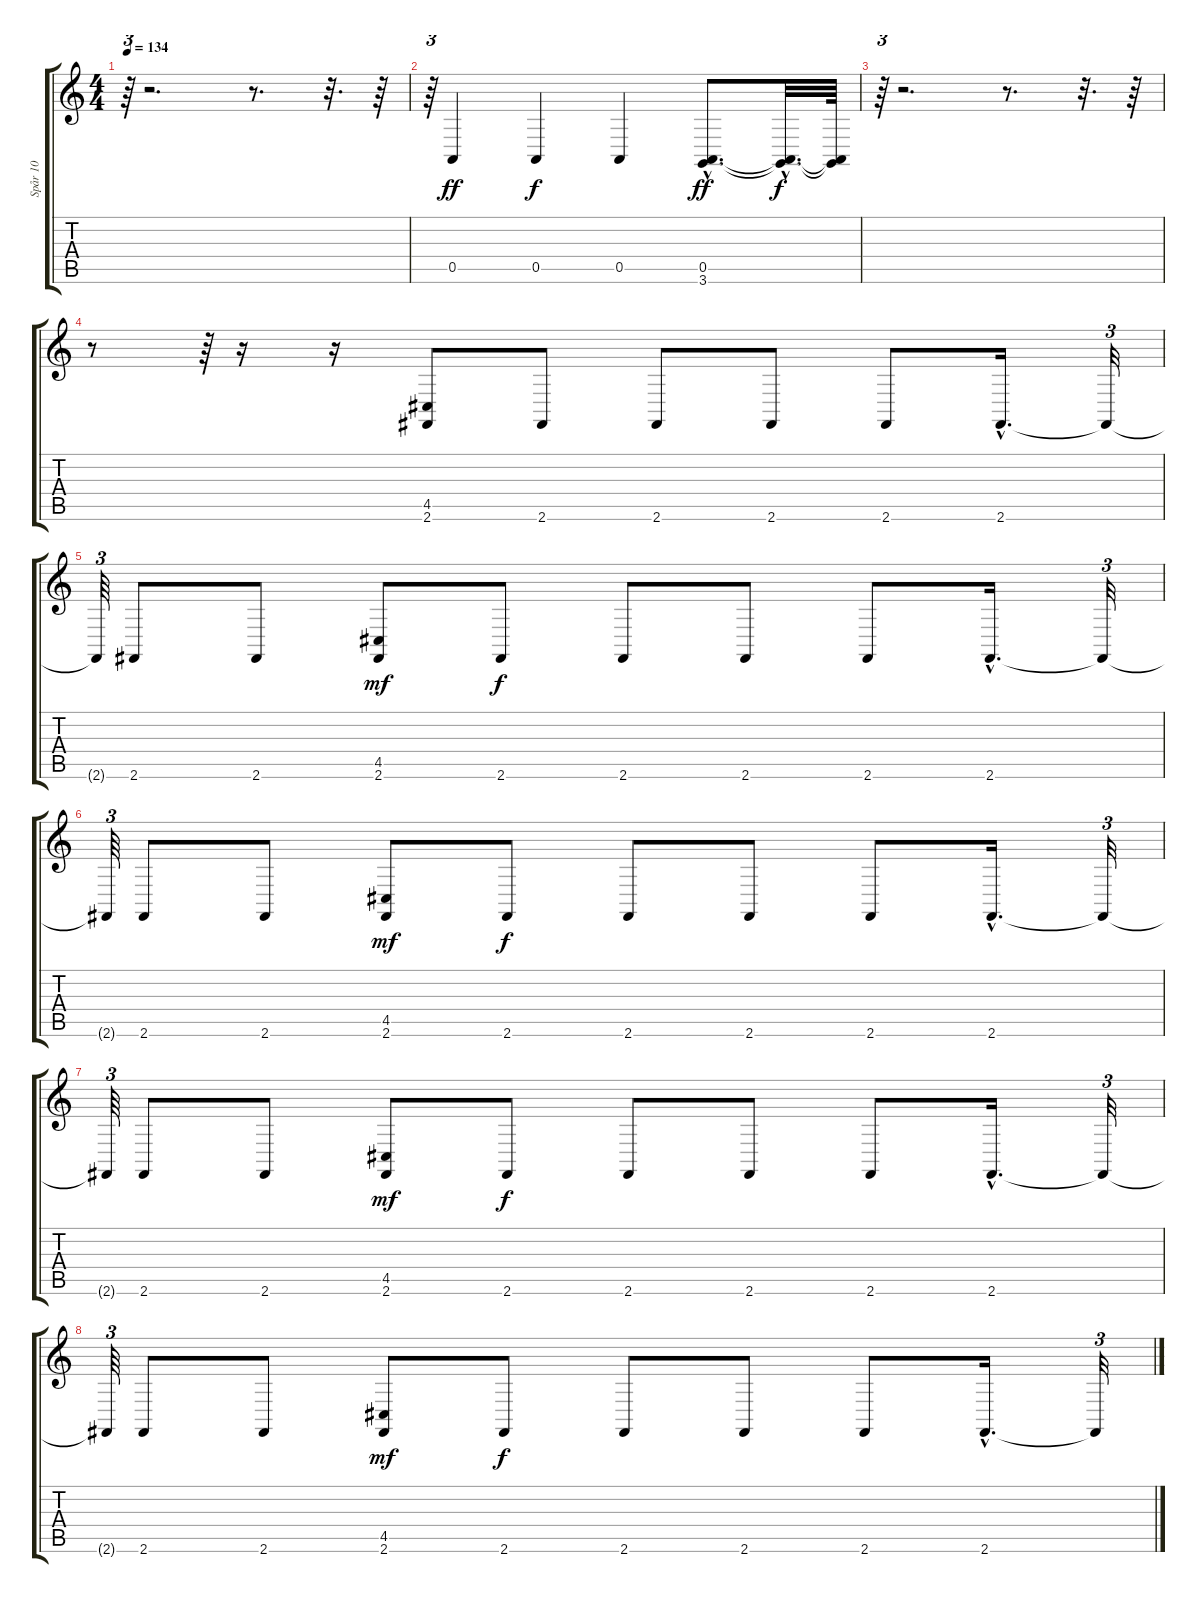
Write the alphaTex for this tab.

\track ("Spår 10" "Spår 10") {instrument celesta}
\staff {score tabs}
\tuning (E4 B3 G3 D3 A2 E2) {hide}
\ts (4 4)
\tempo 134
\clef g2
\ks c
r.64{tu (3 2) dy f} r.2{d} r.8{d} r.32{d} r.64 |
r.64{tu (3 2)} 0.5.4{dy ff} 0.5.4{dy f} 0.5.4 (0.5{hac} 3.6{hac}).8{d dy ff} (0.5{hac t} 3.6{hac t}).32{d dy f} (0.5{t} 3.6{t}).64 |
r.64{tu (3 2)} r.2{d} r.8{d} r.32{d} r.64 |
r.8 r.64{tu (3 2)} r.16 r.16 (4.5 2.6).8 2.6.8 2.6.8 2.6.8 2.6.8 2.6{hac}.16{d} 2.6{t}.32{tu (3 2)} |
2.6{t}.64{tu (3 2)} 2.6.8 2.6.8 (4.5 2.6).8{dy mf} 2.6.8{dy f} 2.6.8 2.6.8 2.6.8 2.6{hac}.16{d} 2.6{t}.32{tu (3 2)} |
2.6{t}.64{tu (3 2)} 2.6.8 2.6.8 (4.5 2.6).8{dy mf} 2.6.8{dy f} 2.6.8 2.6.8 2.6.8 2.6{hac}.16{d} 2.6{t}.32{tu (3 2)} |
2.6{t}.64{tu (3 2)} 2.6.8 2.6.8 (4.5 2.6).8{dy mf} 2.6.8{dy f} 2.6.8 2.6.8 2.6.8 2.6{hac}.16{d} 2.6{t}.32{tu (3 2)} |
2.6{t}.64{tu (3 2)} 2.6.8 2.6.8 (4.5 2.6).8{dy mf} 2.6.8{dy f} 2.6.8 2.6.8 2.6.8 2.6{hac}.16{d} 2.6{t}.32{tu (3 2)}
